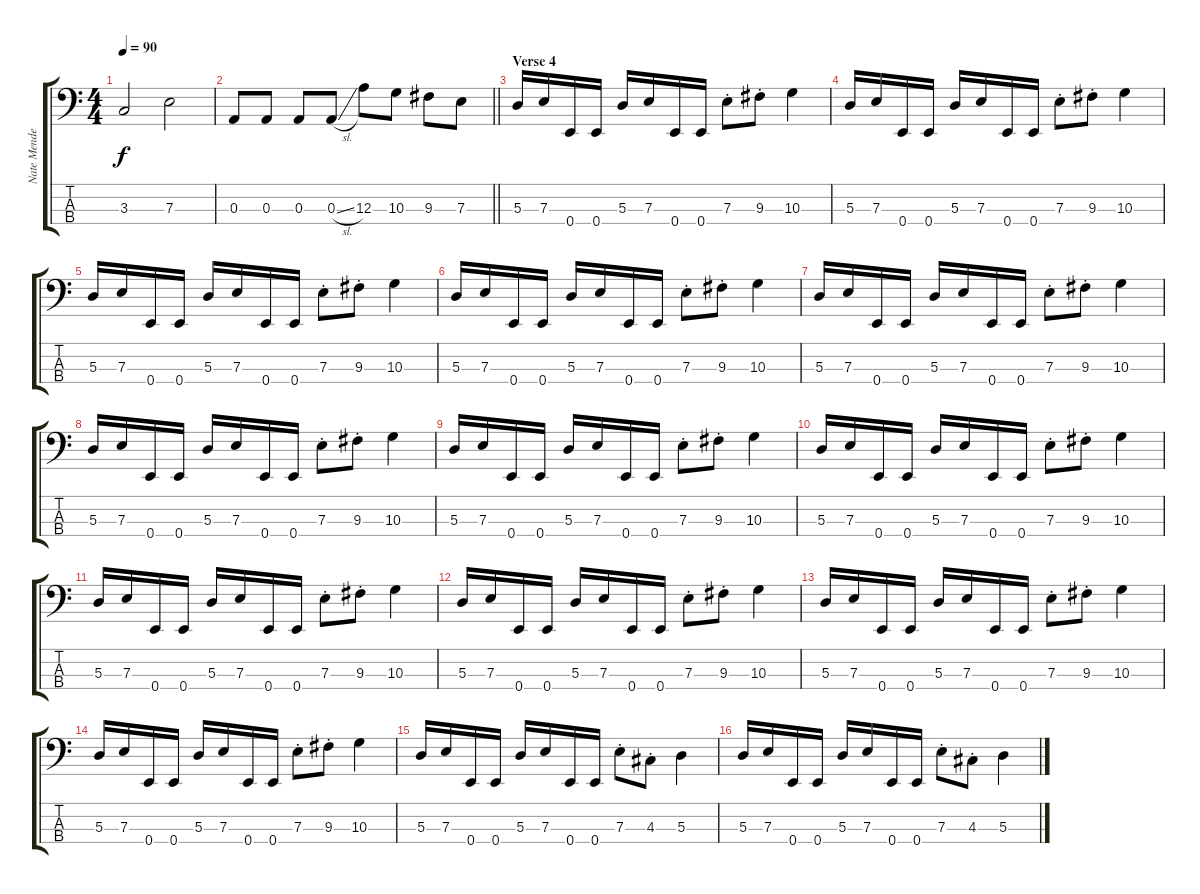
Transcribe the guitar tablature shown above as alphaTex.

\track ("Nate Mendel" "Nate Mende") {instrument electricbasspick}
\staff {score tabs}
\tuning (G2 D2 A1 E1) {hide}
\ts (4 4)
\tempo 90
\clef f4
\ks c
3.3.2{dy f} 7.3.2 |
\barLineRight lightlight
0.3.8 0.3.8 0.3.8 0.3{sl}.8 12.3.8 10.3.8 9.3.8 7.3.8 |
\section ("" "Verse 4")
5.3.16 7.3.16 0.4.16 0.4.16 5.3.16 7.3.16 0.4.16 0.4.16 7.3{st}.8 9.3{st}.8 10.3.4 |
5.3.16 7.3.16 0.4.16 0.4.16 5.3.16 7.3.16 0.4.16 0.4.16 7.3{st}.8 9.3{st}.8 10.3.4 |
5.3.16 7.3.16 0.4.16 0.4.16 5.3.16 7.3.16 0.4.16 0.4.16 7.3{st}.8 9.3{st}.8 10.3.4 |
5.3.16 7.3.16 0.4.16 0.4.16 5.3.16 7.3.16 0.4.16 0.4.16 7.3{st}.8 9.3{st}.8 10.3.4 |
5.3.16 7.3.16 0.4.16 0.4.16 5.3.16 7.3.16 0.4.16 0.4.16 7.3{st}.8 9.3{st}.8 10.3.4 |
5.3.16 7.3.16 0.4.16 0.4.16 5.3.16 7.3.16 0.4.16 0.4.16 7.3{st}.8 9.3{st}.8 10.3.4 |
5.3.16 7.3.16 0.4.16 0.4.16 5.3.16 7.3.16 0.4.16 0.4.16 7.3{st}.8 9.3{st}.8 10.3.4 |
5.3.16 7.3.16 0.4.16 0.4.16 5.3.16 7.3.16 0.4.16 0.4.16 7.3{st}.8 9.3{st}.8 10.3.4 |
5.3.16 7.3.16 0.4.16 0.4.16 5.3.16 7.3.16 0.4.16 0.4.16 7.3{st}.8 9.3{st}.8 10.3.4 |
5.3.16 7.3.16 0.4.16 0.4.16 5.3.16 7.3.16 0.4.16 0.4.16 7.3{st}.8 9.3{st}.8 10.3.4 |
5.3.16 7.3.16 0.4.16 0.4.16 5.3.16 7.3.16 0.4.16 0.4.16 7.3{st}.8 9.3{st}.8 10.3.4 |
5.3.16 7.3.16 0.4.16 0.4.16 5.3.16 7.3.16 0.4.16 0.4.16 7.3{st}.8 9.3{st}.8 10.3.4 |
5.3.16 7.3.16 0.4.16 0.4.16 5.3.16 7.3.16 0.4.16 0.4.16 7.3{st}.8 4.3{st}.8 5.3.4 |
5.3.16 7.3.16 0.4.16 0.4.16 5.3.16 7.3.16 0.4.16 0.4.16 7.3{st}.8 4.3{st}.8 5.3.4
